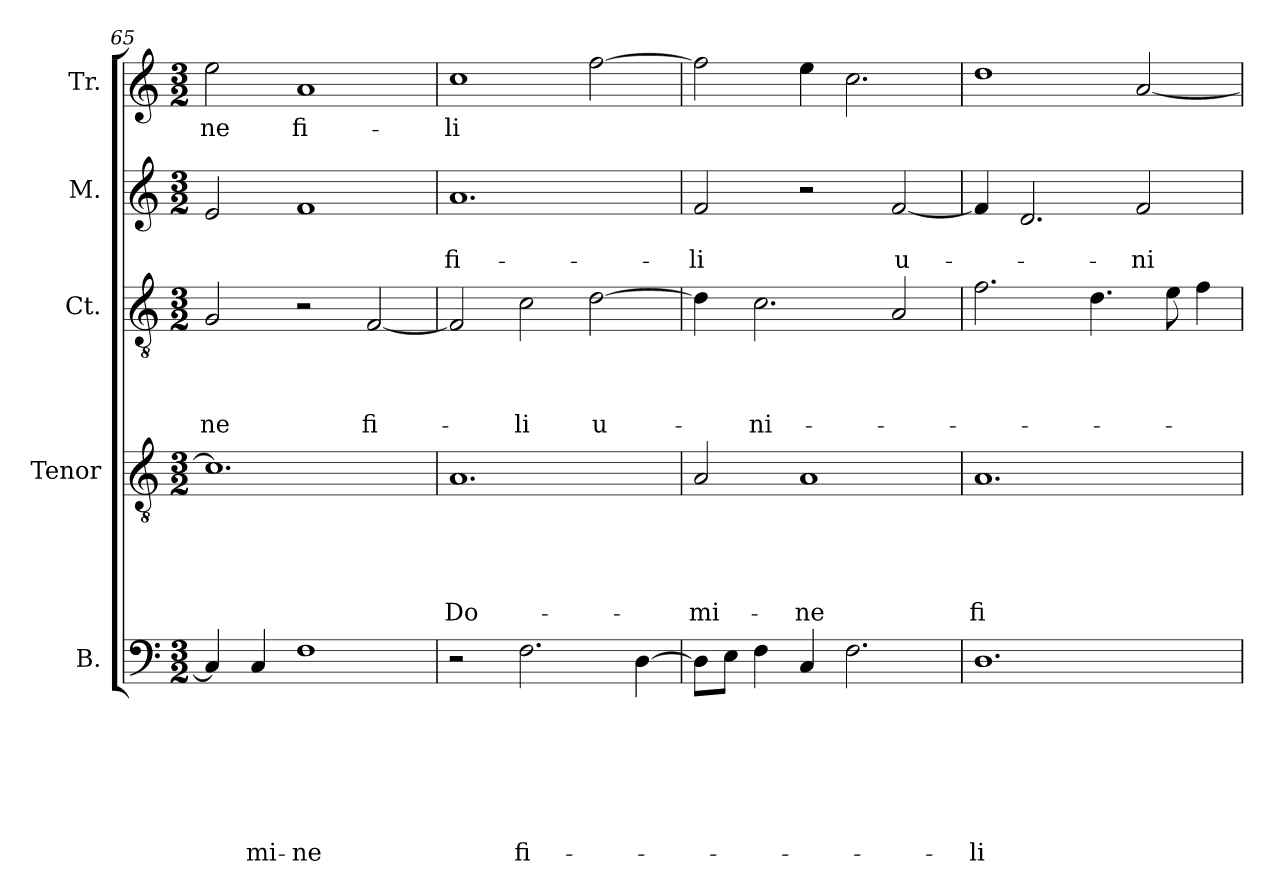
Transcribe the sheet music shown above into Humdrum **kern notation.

**kern	**text	**text	**text	**text	**text	**text	**text	**kern	**text	**text	**text	**text	**text	**kern	**text	**text	**text	**text	**kern	**text	**text	**kern	**text
*part5	*part5	*part5	*part5	*part5	*part5	*part5	*part5	*part4	*part4	*part4	*part4	*part4	*part4	*part3	*part3	*part3	*part3	*part3	*part2	*part2	*part2	*part1	*part1
*staff5	*staff5	*staff5	*staff5	*staff5	*staff5	*staff5	*staff5	*staff4	*staff4	*staff4	*staff4	*staff4	*staff4	*staff3	*staff3	*staff3	*staff3	*staff3	*staff2	*staff2	*staff2	*staff1	*staff1
*I"B.	*	*	*	*	*	*	*	*I"Tenor	*	*	*	*	*	*I"Ct.	*	*	*	*	*I"M.	*	*	*I"Tr.	*
*I'B.	*	*	*	*	*	*	*	*I'T.	*	*	*	*	*	*I'Ct.	*	*	*	*	*I'M.	*	*	*I'Tr.	*
*clefF4	*	*	*	*	*	*	*	*clefGv2	*	*	*	*	*	*clefGv2	*	*	*	*	*clefG2	*	*	*clefG2	*
*k[]	*	*	*	*	*	*	*	*k[]	*	*	*	*	*	*k[]	*	*	*	*	*k[]	*	*	*k[]	*
*C:	*	*	*	*	*	*	*	*C:	*	*	*	*	*	*C:	*	*	*	*	*C:	*	*	*C:	*
*M3/2	*	*	*	*	*	*	*	*M3/2	*	*	*	*	*	*M3/2	*	*	*	*	*M3/2	*	*	*M3/2	*
=65	=65	=65	=65	=65	=65	=65	=65	=65	=65	=65	=65	=65	=65	=65	=65	=65	=65	=65	=65	=65	=65	=65	=65
!	!	!	!	!	!	!	!	!	!	!	!	!	!	!	!	!	!	!LO:LY:b	!	!	!	!	!LO:LY:b
4C/]	.	.	.	.	.	.	.	1.c]	.	.	.	.	.	2G/	.	.	.	-ne	2e/	.	.	2ee\	-ne
!	!	!	!	!	!	!	!LO:LY:b	!	!	!	!	!	!	!	!	!	!	!	!	!	!	!	!
4C/	.	.	.	.	.	.	-mi-	.	.	.	.	.	.	.	.	.	.	.	.	.	.	.	.
!	!	!	!	!	!	!	!LO:LY:b:rj	!	!	!	!	!	!	!	!	!	!	!	!	!	!	!	!LO:LY:b
1F	.	.	.	.	.	.	-ne	.	.	.	.	.	.	2r	.	.	.	.	1f	.	.	1a	fi-
!	!	!	!	!	!	!	!	!	!	!	!	!	!	!	!	!	!	!LO:LY:b	!	!	!	!	!
.	.	.	.	.	.	.	.	.	.	.	.	.	.	[<2F/	.	.	.	fi-	.	.	.	.	.
=66	=66	=66	=66	=66	=66	=66	=66	=66	=66	=66	=66	=66	=66	=66	=66	=66	=66	=66	=66	=66	=66	=66	=66
!	!	!	!	!	!	!	!	!	!	!	!	!	!LO:LY:b	!	!	!	!	!	!	!	!LO:LY:b	!	!LO:LY:b:rj
2r	.	.	.	.	.	.	.	1.A	.	.	.	.	Do-	2F/]	.	.	.	.	1.a	.	fi-	1cc	-li
!	!	!	!	!	!	!	!LO:LY:b	!	!	!	!	!	!	!	!	!	!	!LO:LY:b	!	!	!	!	!
2.F\	.	.	.	.	.	.	fi-	.	.	.	.	.	.	2c\	.	.	.	-li	.	.	.	.	.
!	!	!	!	!	!	!	!	!	!	!	!	!	!	!	!	!	!	!LO:LY:b	!	!	!	!	!
.	.	.	.	.	.	.	.	.	.	.	.	.	.	[>2d\	.	.	.	u-	.	.	.	[>2ff\	.
[>4D\	.	.	.	.	.	.	.	.	.	.	.	.	.	.	.	.	.	.	.	.	.	.	.
=67	=67	=67	=67	=67	=67	=67	=67	=67	=67	=67	=67	=67	=67	=67	=67	=67	=67	=67	=67	=67	=67	=67	=67
!	!	!	!	!	!	!	!	!	!	!	!	!	!LO:LY:b	!	!	!	!	!	!	!	!LO:LY:b	!	!
8D\L]	.	.	.	.	.	.	.	2A/	.	.	.	.	-mi-	4d\]	.	.	.	.	2f/	.	-li	2ff\]	.
8E\J	.	.	.	.	.	.	.	.	.	.	.	.	.	.	.	.	.	.	.	.	.	.	.
!	!	!	!	!	!	!	!	!	!	!	!	!	!	!	!	!	!	!LO:LY:b	!	!	!	!	!
4F\	.	.	.	.	.	.	.	.	.	.	.	.	.	2.c\	.	.	.	-ni-	.	.	.	.	.
!	!	!	!	!	!	!	!	!	!	!	!	!	!LO:LY:b	!	!	!	!	!	!	!	!	!	!
4C/	.	.	.	.	.	.	.	1A	.	.	.	.	-ne	.	.	.	.	.	2r	.	.	4ee\	.
2.F\	.	.	.	.	.	.	.	.	.	.	.	.	.	.	.	.	.	.	.	.	.	2.cc\	.
!	!	!	!	!	!	!	!	!	!	!	!	!	!	!	!	!	!	!	!	!	!LO:LY:b	!	!
.	.	.	.	.	.	.	.	.	.	.	.	.	.	2A/	.	.	.	.	[<2f/	.	u-	.	.
=68	=68	=68	=68	=68	=68	=68	=68	=68	=68	=68	=68	=68	=68	=68	=68	=68	=68	=68	=68	=68	=68	=68	=68
!	!	!	!	!	!	!	!LO:LY:b	!	!	!	!	!	!LO:LY:b	!	!	!	!	!	!	!	!	!	!
1.D	.	.	.	.	.	.	-li	1.A	.	.	.	.	fi-	2.f\	.	.	.	.	4f/]	.	.	1dd	.
.	.	.	.	.	.	.	.	.	.	.	.	.	.	.	.	.	.	.	2.d/	.	.	.	.
.	.	.	.	.	.	.	.	.	.	.	.	.	.	4.d\	.	.	.	.	.	.	.	.	.
!	!	!	!	!	!	!	!	!	!	!	!	!	!	!	!	!	!	!	!	!	!LO:LY:b	!	!
.	.	.	.	.	.	.	.	.	.	.	.	.	.	.	.	.	.	.	2f/	.	-ni-	[<2a/	.
.	.	.	.	.	.	.	.	.	.	.	.	.	.	8e\	.	.	.	.	.	.	.	.	.
.	.	.	.	.	.	.	.	.	.	.	.	.	.	4f\	.	.	.	.	.	.	.	.	.
=	=	=	=	=	=	=	=	=	=	=	=	=	=	=	=	=	=	=	=	=	=	=	=
*-	*-	*-	*-	*-	*-	*-	*-	*-	*-	*-	*-	*-	*-	*-	*-	*-	*-	*-	*-	*-	*-	*-	*-
